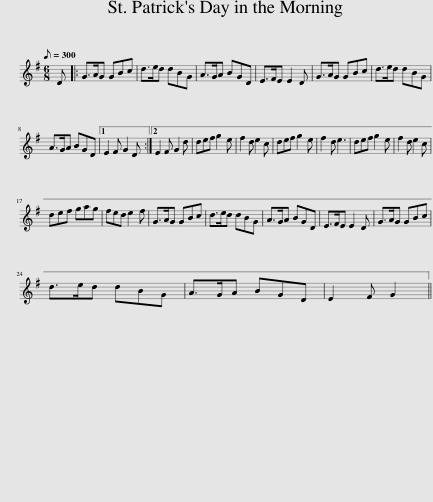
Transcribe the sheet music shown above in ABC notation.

X:1
L:1/8
Q:1/8=300
M:6/8
I:linebreak $
K:none
V:1 treble transpose="8 "
V:1
[K:G] D |: G>AG GBc | d>ed dBG | A>GA BGD | E>FE E2 D | %5
 G>AG GBc | d>ed dBG |$ A>GA BGD |1 E2 F G2 D :|2 E2 F G2 d | %10
 def g2 e | f2 d e2 c | def g2 e | f2 d e3 | def g2 e | %15
 f2 d e2 c |$ def gag | fed e2 f | G>AG GBc | d>ed dBG | %20
 A>GA BGD | E>FE E2 D | G>AG GBc |$ d>ed dBG | A>GA BGD | %25
 E2 F G2 || %26
